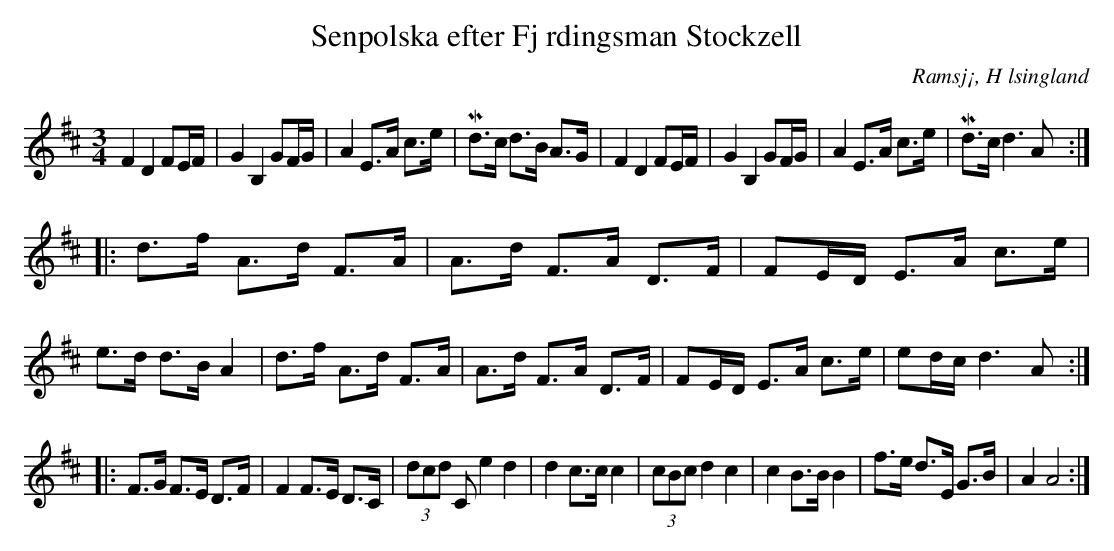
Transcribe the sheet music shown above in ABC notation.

X:1
T: Senpolska efter Fj rdingsman Stockzell
O: Ramsj¡, H lsingland
M:3/4
L:1/8
K:D
F2 D2 FE/F/|G2 B,2 GF/G/| A2 E>A c>e|Md>c d>B A>G|F2 D2 FE/F/|G2 B,2 GF/G/| A2 E>A c>e|Md>c d2>A2:|
|:d>f A>d F>A| A>d F>A D>F|FE/D/ E>A c>e|e>d d>B A2|d>f A>d F>A| A>d F>A D>F|FE/D/ E>A c>e|ed/c/ d2>A2:|
|:F>G F>E D>F|F2 F>E D>C|(3dcd Ce2 d2|d2 c>c c2|(3cBc d2 c2|c2 B>B B2|f>e d>E G>B|A2 A4:|
